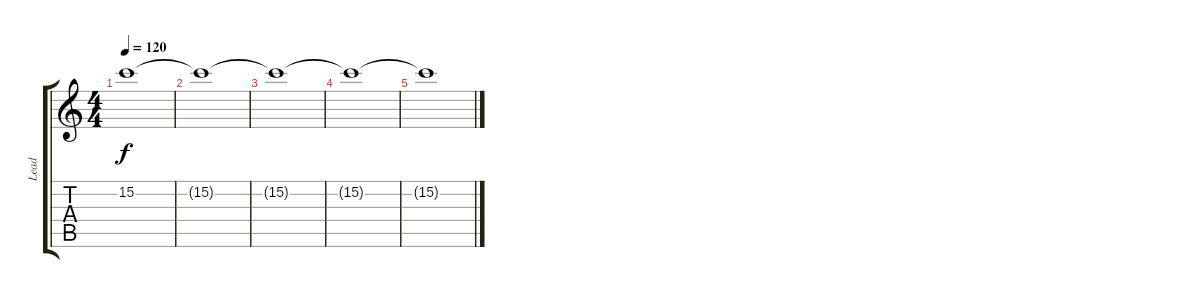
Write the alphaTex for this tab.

\track ("Lead" "Lead") {instrument distortionguitar}
\staff {score tabs}
\tuning (D4 A3 F3 C3 G2 C2) {hide}
\ts (4 4)
\tempo 120
\clef g2
\ks c
15.2{t}.1{dy f} |
15.2{t}.1{volume 0} |
15.2{t}.1 |
15.2{t}.1 |
15.2{t}.1
